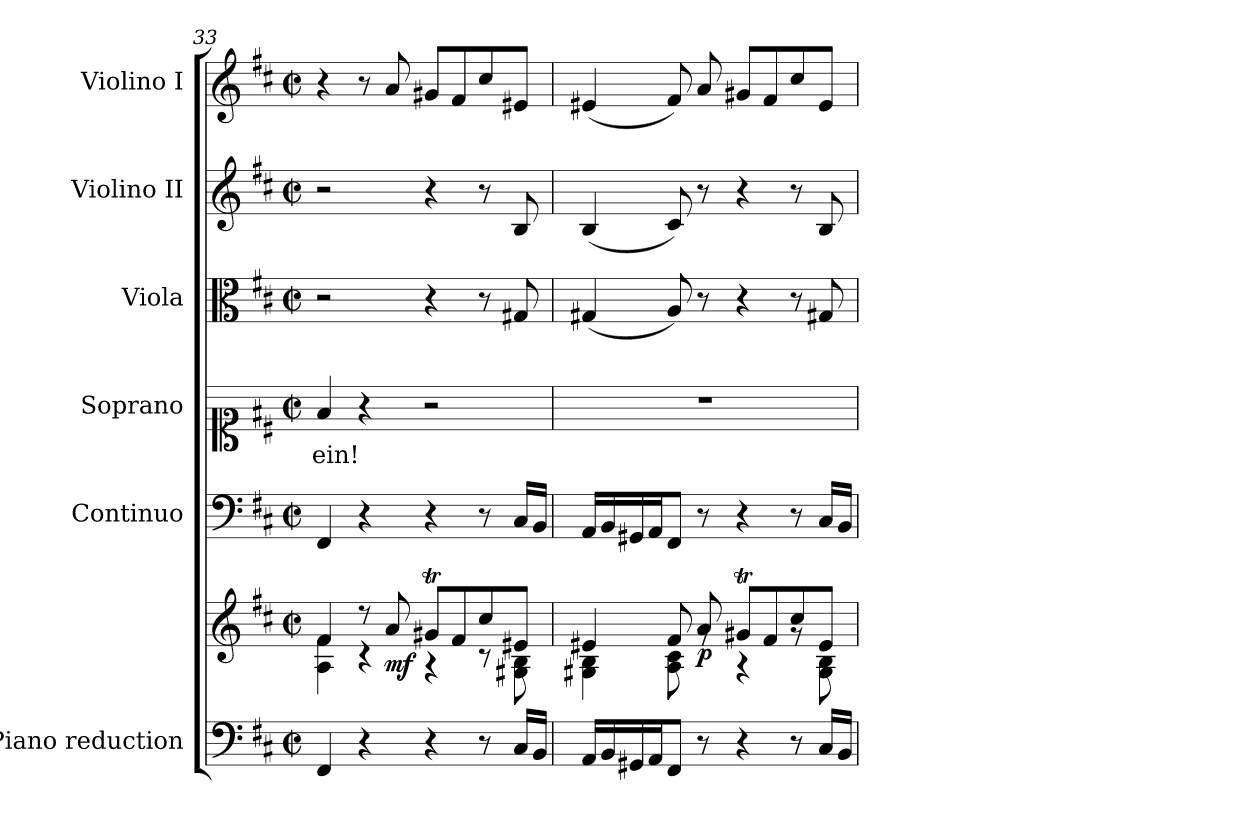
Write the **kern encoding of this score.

**kern	**kern	**dynam	**kern	**dynam	**kern	**text	**kern	**dynam	**kern	**dynam	**kern	**dynam
*part6	*part6	*part6	*part5	*part5	*part4	*part4	*part3	*part3	*part2	*part2	*part1	*part1
*staff7	*staff6	*staff6/7	*staff5	*staff5	*staff4	*staff4	*staff3	*staff3	*staff2	*staff2	*staff1	*staff1
*I"Piano reduction	*	*	*I"Continuo	*	*I"Soprano	*	*I"Viola	*	*I"Violino II	*	*I"Violino I	*
*I'Pno	*	*	*	*	*	*	*I'Vla	*	*I'Vln	*	*I'Vln	*
*clefF4	*clefG2	*	*clefF4	*	*clefC1	*	*clefC3	*	*clefG2	*	*clefG2	*
*k[f#c#]	*k[f#c#]	*	*k[f#c#]	*	*k[f#c#]	*	*k[f#c#]	*	*k[f#c#]	*	*k[f#c#]	*
*M2/2	*M2/2	*	*M2/2	*	*M2/2	*	*M2/2	*	*M2/2	*	*M2/2	*
*met(c|)	*met(c|)	*	*met(c|)	*	*met(c|)	*	*met(c|)	*	*met(c|)	*	*met(c|)	*
=33	=33	=33	=33	=33	=33	=33	=33	=33	=33	=33	=33	=33
*	*^	*	*	*	*	*	*	*	*	*	*	*
!	!	!	!	!	!	!	!LO:LY:b	!	!	!	!	!	!
4FF#/	4f#/	4A\ 4f#\	.	4FF#/	.	4f#/	-ein!	2r	.	2r	.	4r	.
4r	8r	4r	.	4r	.	4r	.	.	.	.	.	8r	.
!	!	!	!LO:DY:b	!	!	!	!	!	!	!	!	!	!LO:DY:b
.	8a/	.	mf	.	.	.	.	.	.	.	.	8a/	other-dynamics
4r	8g#Xt/L	4r	.	4r	.	2r	.	4r	.	4r	.	8g#X/L	.
.	8f#/	.	.	.	.	.	.	.	.	.	.	8f#/	.
8r	8cc#/	8r	.	8r	.	.	.	8r	.	8r	.	8cc#/	.
!	!	!	!	!	!LO:DY:a	!	!	!	!LO:DY:b	!	!LO:DY:b	!	!
16C#/LL	8e#X/J	8G#X\ 8B\	.	16C#/LL	other-dynamics	.	.	8G#X/	other-dynamics	8B/	other-dynamics	8e#X/J	.
16BB/JJ	.	.	.	16BB/JJ	.	.	.	.	.	.	.	.	.
=34	=34	=34	=34	=34	=34	=34	=34	=34	=34	=34	=34	=34	=34
16AA/LL	4e#X/	4G#X\ 4B\	.	16AA/LL	.	1r	.	(<4G#X/	.	(<4B/	.	(<4e#X/	.
16BB/	.	.	.	16BB/	.	.	.	.	.	.	.	.	.
16GG#X/	.	.	.	16GG#X/	.	.	.	.	.	.	.	.	.
16AA/J	.	.	.	16AA/J	.	.	.	.	.	.	.	.	.
8FF#/J	8f#/	8A\ 8c#\	.	8FF#/J	.	.	.	8A/)	.	8c#/)	.	8f#/)	.
!	!	!	!LO:DY:b	!	!	!	!	!	!	!	!	!	!LO:DY:b
8r	8a/	8rg	p	8r	.	.	.	8r	.	8r	.	8a/	other-dynamics
4r	8g#Xt/L	4r	.	4r	.	.	.	4r	.	4r	.	8g#X/L	.
.	8f#/	.	.	.	.	.	.	.	.	.	.	8f#/	.
8r	8cc#/	8rg	.	8r	.	.	.	8r	.	8r	.	8cc#/	.
!	!	!	!	!	!LO:DY:a	!	!	!	!LO:DY:b	!	!LO:DY:b	!	!
16C#/LL	8e#/J	8G#\ 8B\	.	16C#/LL	other-dynamics	.	.	8G#X/	other-dynamics	8B/	other-dynamics	8e#/J	.
16BB/JJ	.	.	.	16BB/JJ	.	.	.	.	.	.	.	.	.
*	*v	*v	*	*	*	*	*	*	*	*	*	*	*
=	=	=	=	=	=	=	=	=	=	=	=	=
*-	*-	*-	*-	*-	*-	*-	*-	*-	*-	*-	*-	*-
